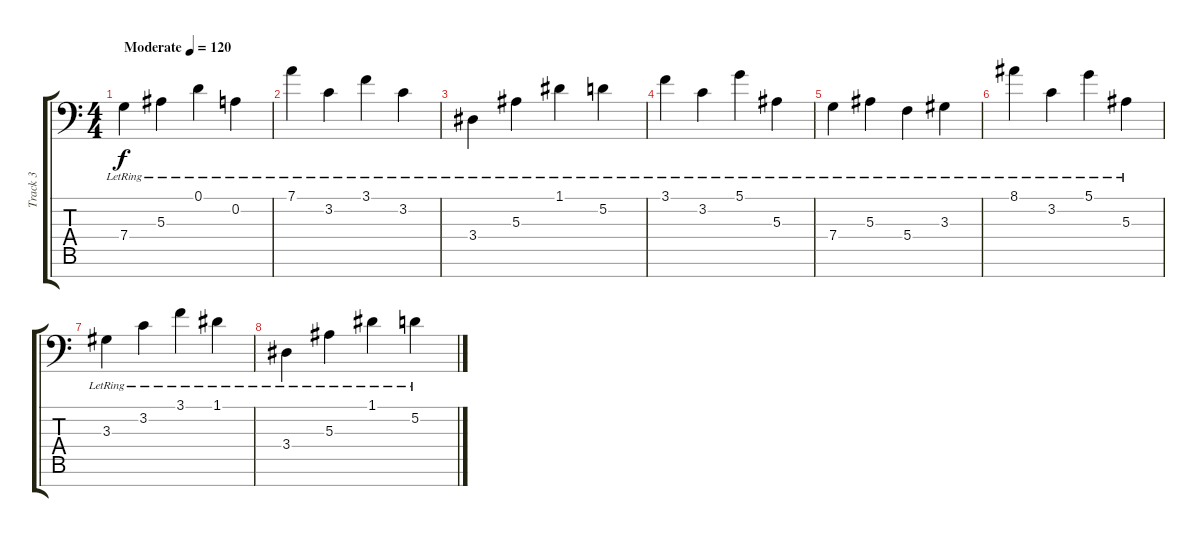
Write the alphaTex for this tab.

\track ("Track 3" "Track 3") {instrument tremolostrings}
\staff {score tabs}
\tuning (D4 A3 F3 C3 G2 C2 G1) {hide}
\ts (4 4)
\tempo (120 "Moderate")
\clef f4
\ks c
7.4{lr}.4{dy f instrument tremolostrings} 5.3{lr}.4 0.1{lr}.4 0.2{lr}.4 |
7.1{lr}.4 3.2{lr}.4 3.1{lr}.4 3.2{lr}.4 |
3.4{lr}.4 5.3{lr}.4 1.1{lr}.4 5.2{lr}.4 |
3.1{lr}.4 3.2{lr}.4 5.1{lr}.4 5.3{lr}.4 |
7.4{lr}.4 5.3{lr}.4 5.4{lr}.4 3.3{lr}.4 |
8.1{lr}.4 3.2{lr}.4 5.1{lr}.4 5.3{lr}.4 |
3.3{lr}.4 3.2{lr}.4 3.1{lr}.4 1.1{lr}.4 |
3.4{lr}.4 5.3{lr}.4 1.1{lr}.4 5.2{lr}.4
